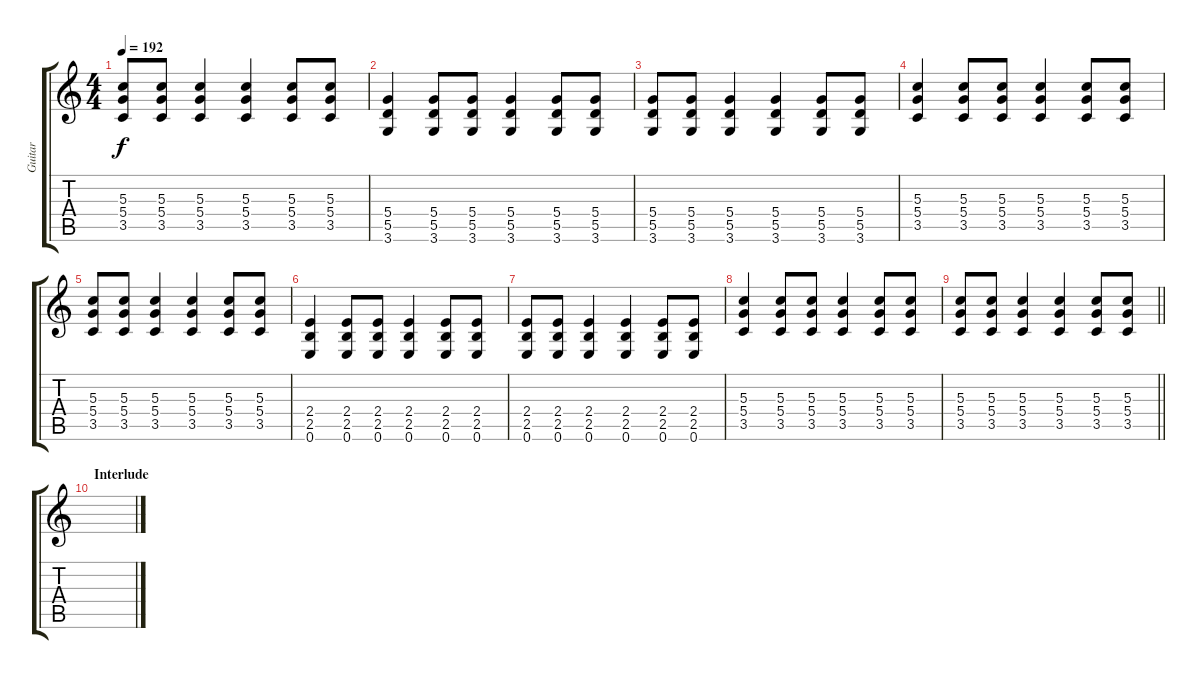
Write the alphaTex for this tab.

\track ("Guitar" "Guitar") {instrument acousticguitarsteel}
\staff {score tabs}
\tuning (E4 B3 G3 D3 A2 E2) {hide}
\ts (4 4)
\tempo 192
\clef g2
\ks c
(5.3 5.4 3.5).8{dy f} (5.3 5.4 3.5).8 (5.3 5.4 3.5).4 (5.3 5.4 3.5).4 (5.3 5.4 3.5).8 (5.3 5.4 3.5).8 |
(5.4 5.5 3.6).4 (5.4 5.5 3.6).8 (5.4 5.5 3.6).8 (5.4 5.5 3.6).4 (5.4 5.5 3.6).8 (5.4 5.5 3.6).8 |
(5.4 5.5 3.6).8 (5.4 5.5 3.6).8 (5.4 5.5 3.6).4 (5.4 5.5 3.6).4 (5.4 5.5 3.6).8 (5.4 5.5 3.6).8 |
(5.3 5.4 3.5).4 (5.3 5.4 3.5).8 (5.3 5.4 3.5).8 (5.3 5.4 3.5).4 (5.3 5.4 3.5).8 (5.3 5.4 3.5).8 |
(5.3 5.4 3.5).8 (5.3 5.4 3.5).8 (5.3 5.4 3.5).4 (5.3 5.4 3.5).4 (5.3 5.4 3.5).8 (5.3 5.4 3.5).8 |
(2.4 2.5 0.6).4 (2.4 2.5 0.6).8 (2.4 2.5 0.6).8 (2.4 2.5 0.6).4 (2.4 2.5 0.6).8 (2.4 2.5 0.6).8 |
(2.4 2.5 0.6).8 (2.4 2.5 0.6).8 (2.4 2.5 0.6).4 (2.4 2.5 0.6).4 (2.4 2.5 0.6).8 (2.4 2.5 0.6).8 |
(5.3 5.4 3.5).4 (5.3 5.4 3.5).8 (5.3 5.4 3.5).8 (5.3 5.4 3.5).4 (5.3 5.4 3.5).8 (5.3 5.4 3.5).8 |
\barLineRight lightlight
(5.3 5.4 3.5).8 (5.3 5.4 3.5).8 (5.3 5.4 3.5).4 (5.3 5.4 3.5).4 (5.3 5.4 3.5).8 (5.3 5.4 3.5).8 |
\section ("" "Interlude")
